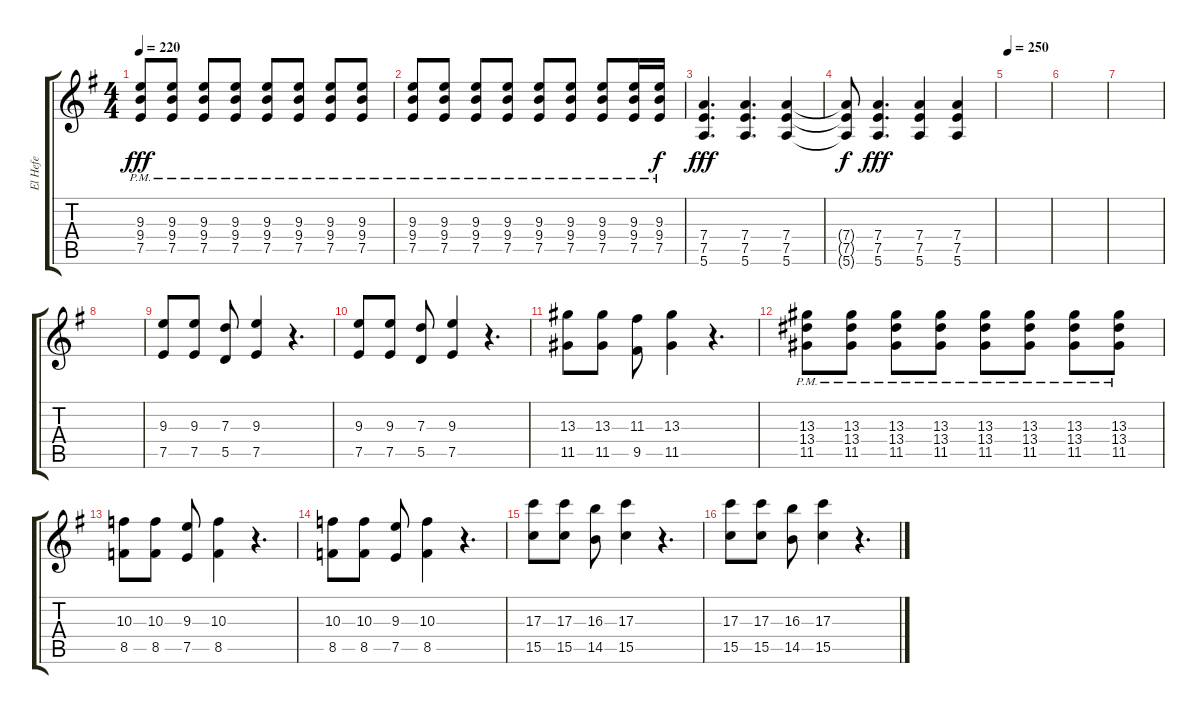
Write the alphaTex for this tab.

\track ("El Hefe" "El Hefe") {instrument overdrivenguitar}
\staff {score tabs}
\tuning (E4 B3 G3 D3 A2 E2) {hide}
\ts (4 4)
\tempo 220
\clef g2
\ks eminor
(9.3{pm} 9.4{pm} 7.5{pm}).8{dy fff} (9.3{pm} 9.4{pm} 7.5{pm}).8 (9.3{pm} 9.4{pm} 7.5{pm}).8 (9.3{pm} 9.4{pm} 7.5{pm}).8 (9.3{pm} 9.4{pm} 7.5{pm}).8 (9.3{pm} 9.4{pm} 7.5{pm}).8 (9.3{pm} 9.4{pm} 7.5{pm}).8 (9.3{pm} 9.4{pm} 7.5{pm}).8 |
(9.3{pm} 9.4{pm} 7.5{pm}).8 (9.3{pm} 9.4{pm} 7.5{pm}).8 (9.3{pm} 9.4{pm} 7.5{pm}).8 (9.3{pm} 9.4{pm} 7.5{pm}).8 (9.3{pm} 9.4{pm} 7.5{pm}).8 (9.3{pm} 9.4{pm} 7.5{pm}).8 (9.3{pm} 9.4{pm} 7.5{pm}).8 (9.3{pm} 9.4{pm} 7.5{pm}).16 (9.3{pm} 9.4{pm} 7.5{pm}).16{dy f} |
(7.4 7.5 5.6).4{d dy fff} (7.4 7.5 5.6).4{d} (7.4 7.5 5.6).4 |
(7.4{t} 7.5{t} 5.6{t}).8{dy f} (7.4 7.5 5.6).4{d dy fff} (7.4 7.5 5.6).4 (7.4 7.5 5.6).4 |
\tempo 250
|
|
|
|
(9.3 7.5).8 (9.3 7.5).8 (7.3 5.5).8 (9.3 7.5).4 r.4{d} |
(9.3 7.5).8 (9.3 7.5).8 (7.3 5.5).8 (9.3 7.5).4 r.4{d} |
(13.3 11.5).8 (13.3 11.5).8 (11.3 9.5).8 (13.3 11.5).4 r.4{d} |
(13.3{pm} 13.4{pm} 11.5{pm}).8 (13.3{pm} 13.4{pm} 11.5{pm}).8 (13.3{pm} 13.4{pm} 11.5{pm}).8 (13.3{pm} 13.4{pm} 11.5{pm}).8 (13.3{pm} 13.4{pm} 11.5{pm}).8 (13.3{pm} 13.4{pm} 11.5{pm}).8 (13.3{pm} 13.4{pm} 11.5{pm}).8 (13.3{pm} 13.4{pm} 11.5{pm}).8 |
(10.3 8.5).8 (10.3 8.5).8 (9.3 7.5).8 (10.3 8.5).4 r.4{d} |
(10.3 8.5).8 (10.3 8.5).8 (9.3 7.5).8 (10.3 8.5).4 r.4{d} |
(17.3 15.5).8 (17.3 15.5).8 (16.3 14.5).8 (17.3 15.5).4 r.4{d} |
(17.3 15.5).8 (17.3 15.5).8 (16.3 14.5).8 (17.3 15.5).4 r.4{d}
